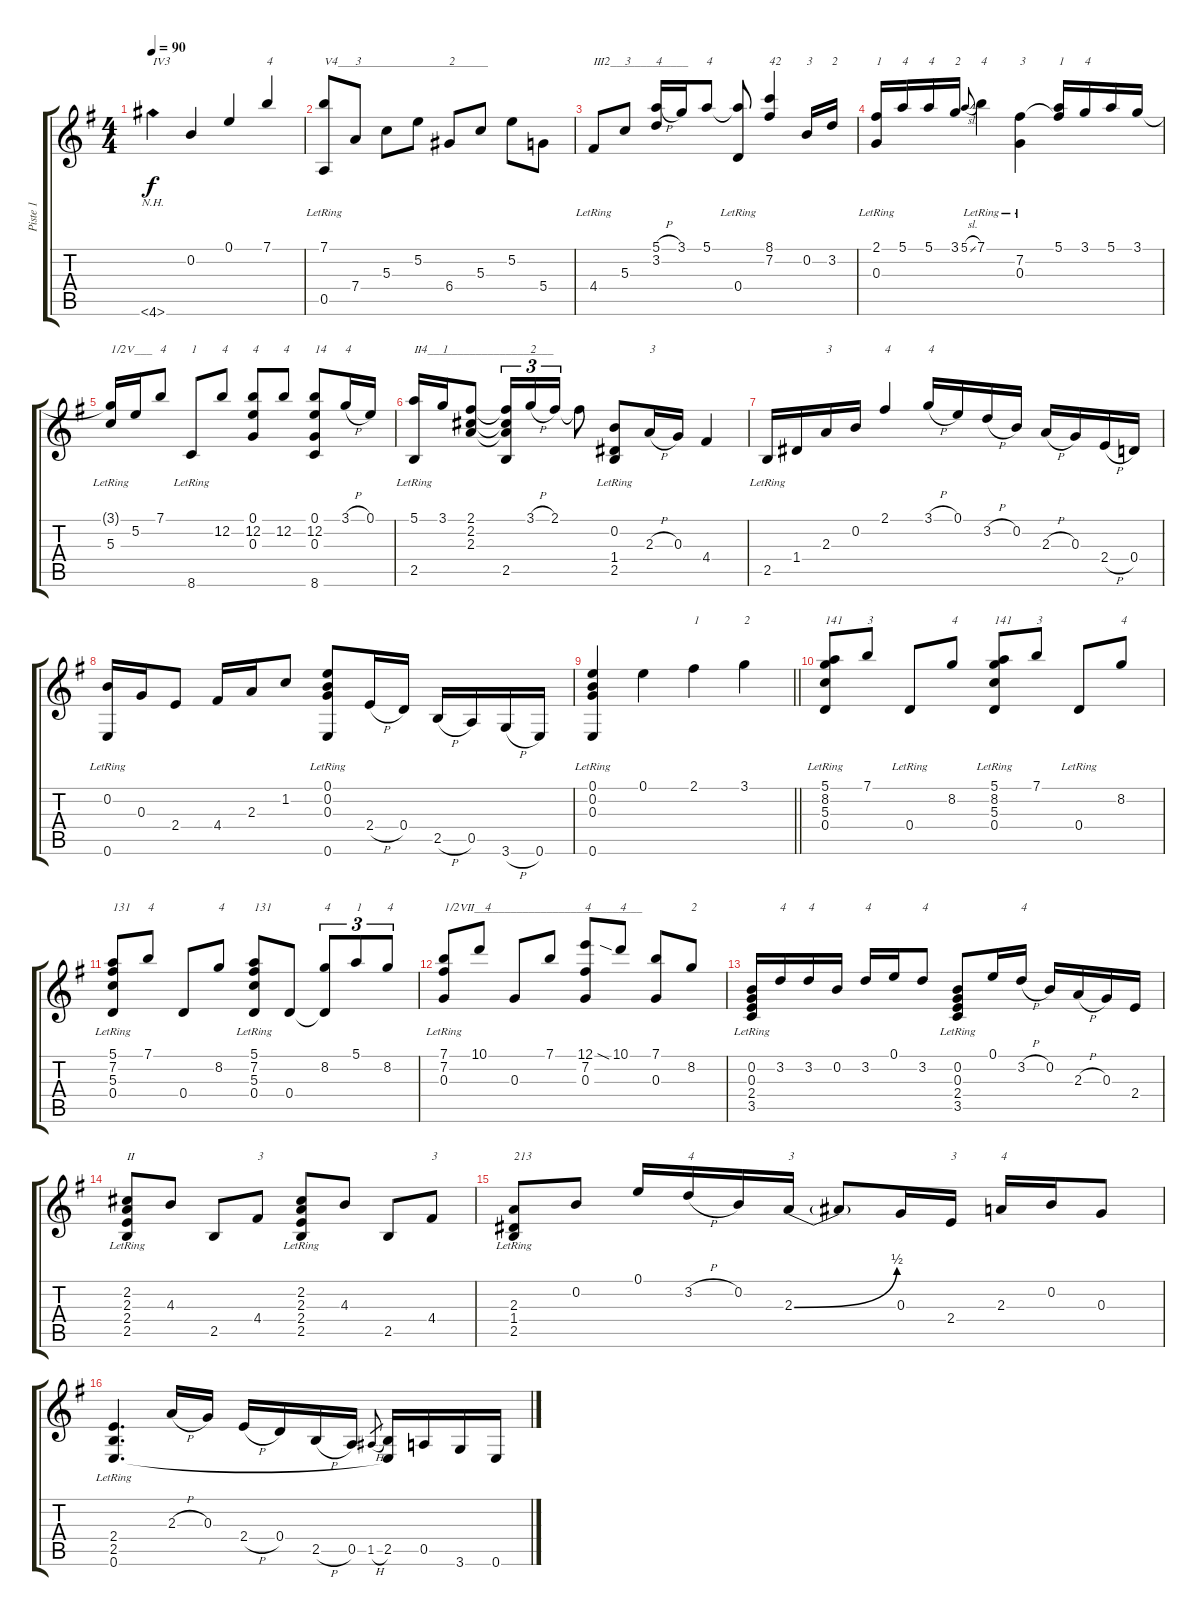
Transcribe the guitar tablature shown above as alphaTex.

\track ("Piste 1" "Piste 1") {instrument acousticguitarnylon}
\staff {score tabs}
\tuning (E4 B3 G3 D3 A2 E2) {hide}
\ts (4 4)
\tempo 90
\clef g2
\ks g
4.6{nh}.4{txt "IV3" dy f} 0.2.4{beam Up} 0.1.4{beam Up} 7.1.4{txt "4" beam Up} |
(7.1{lr} 0.5{lr}).8{txt "V4_________________________"} 7.4.8{txt "3"} 5.3.8 5.2.8 6.4.8{txt "2"} 5.3.8 5.2.8 5.4.8 |
4.4{lr}.8{txt "III2_____________"} 5.3.8{txt "3"} (5.1{h} 3.2).16{txt "4" beam Up} 3.1.16{beam Up} 5.1.8{txt "4" beam Up} (5.1{t} 0.4{lr}).8{beam Up} (8.1 7.2).4{txt "42" beam Up} 0.2.16{txt "3" beam Up} 3.2.16{txt "2" beam Up} |
(2.1 0.3{lr}).16{txt "1" beam Up} 5.1.16{txt "4" beam Up} 5.1.16{txt "4" beam Up} 3.1.16{txt "2" beam Up} 5.1{sl}.8{gr onbeat} 7.1{lr}.4{txt "4"} (7.2 0.3{lr}).4{txt "3"} (5.1 7.2{t}).16{txt "1" beam Up} 3.1.16{txt "4" beam Up} 5.1.16{beam Up} 3.1.16{beam Up} |
(3.1{t} 5.3{lr}).16{txt "1/2V___" beam Up} 5.2.16{beam Up} 7.1.8{txt "4" beam Up} 8.6{lr}.8{txt "1" beam Up beam merge} 12.2.8{txt "4" beam Up beam split} (0.1 12.2 0.3).8{txt "4" beam Up beam merge} 12.2.8{txt "4" beam Up beam split} (0.1 12.2 0.3 8.6).8{txt "14" beam Up} 3.1{h}.16{txt "4" beam Up} 0.1.16{beam Up} |
(5.1 2.5{lr}).16{txt "II4_____________________" beam Up} 3.1.16{txt "1" beam Up} (2.1 2.2 2.3).8{beam Up} (2.1{t} 2.2{t} 2.3{t} 2.5).16{tu (3 2) beam Up} 3.1{h}.16{tu (3 2) txt "2"} 2.1.16{tu (3 2)} 2.1{t}.8 (0.2 1.4{lr} 2.5{lr}).8 2.3{h}.16{txt "3"} 0.3.16 4.4.4 |
2.5{lr}.16 1.4.16 2.3.16{txt "3"} 0.2.16 2.1.4{txt "4" beam Up} 3.1{h}.16{txt "4" beam Up} 0.1.16{beam Up} 3.2{h}.16{beam Up} 0.2.16{beam Up} 2.3{h}.16 0.3.16 2.4{h}.16 0.4.16 |
(0.2 0.6{lr}).16 0.3.16 2.4.8 4.4.16 2.3.16 1.2.8 (0.1 0.2 0.3 0.6{lr}).8 2.4{h}.16 0.4.16 2.5{h}.16 0.5.16 3.6{h}.16 0.6.16 |
\barLineRight lightlight
(0.1 0.2 0.3 0.6{lr}).4 0.1.4 2.1.4{txt "1"} 3.1.4{txt "2"} |
(5.1 8.2 5.3 0.4{lr}).8{txt "141" beam Up} 7.1.8{txt "3" beam Up} 0.4{lr}.8{beam Up} 8.2.8{txt "4" beam Up beam split} (5.1 8.2 5.3 0.4{lr}).8{txt "141" beam Up} 7.1.8{txt "3" beam Up beam split} 0.4{lr}.8{beam Up} 8.2.8{txt "4" beam Up} |
(5.1 7.2{lr} 5.3{lr} 0.4).8{txt "131" beam Up} 7.1.8{txt "4" beam Up} 0.4.8{beam Up} 8.2.8{txt "4" beam Up} (5.1 7.2{lr} 5.3{lr} 0.4).8{txt "131" beam Up} 0.4.8{beam Up} (8.2 0.4{t}).8{tu (3 2) txt "4" beam Up} 5.1.8{tu (3 2) txt "1" beam Up} 8.2.8{tu (3 2) txt "4" beam Up} |
(7.1 7.2{lr} 0.3).8{txt "1/2VII____________________________" beam Up} 10.1.8{txt "  4" beam Up} 0.3.8{beam Up} 7.1.8{beam Up} (12.1 7.2 0.3).8{txt "4" beam Up} 10.1{sia}.8{txt "4" beam Up} (7.1 0.3).8{beam Up} 8.2.8{txt "2" beam Up} |
(0.2 0.3{lr} 2.4{lr} 3.5{lr}).16 3.2.16{txt "4"} 3.2.16{txt "4"} 0.2.16 3.2.16{txt "4" beam Up} 0.1.16{beam Up} 3.2.8{txt "4" beam Up} (0.2 0.3{lr} 2.4{lr} 3.5{lr}).8 0.1.16 3.2{h}.16{txt "4"} 0.2.16 2.3{h}.16 0.3.16 2.4.16 |
(2.2 2.3 2.4{lr} 2.5{lr}).8{txt "II"} 4.3.8 2.5.8 4.4.8{txt "3"} (2.2 2.3 2.4{lr} 2.5{lr}).8 4.3.8 2.5.8 4.4.8{txt "3"} |
(2.3 1.4{lr} 2.5{lr}).8{txt "213"} 0.2.8 0.1.16{beam Up} 3.2{h}.16{txt "4" beam Up} 0.2.16{beam Up} 2.3{be (bend 0 0 60 2)}.16{txt "3" beam Up} 2.3{t}.8 0.3.16 2.4.16{txt "3"} 2.3.16{txt "4" beam Up} 0.2.16{beam Up} 0.3.8{beam Up} |
(2.4 2.5 0.6{lr}).4{d} 2.3{h}.16 0.3.16 2.4{h}.16 0.4.16 2.5{h}.16 0.5.16 1.5{h}.8{gr} (2.5 0.6{t}).16 0.5.16 3.6.16 0.6.16
